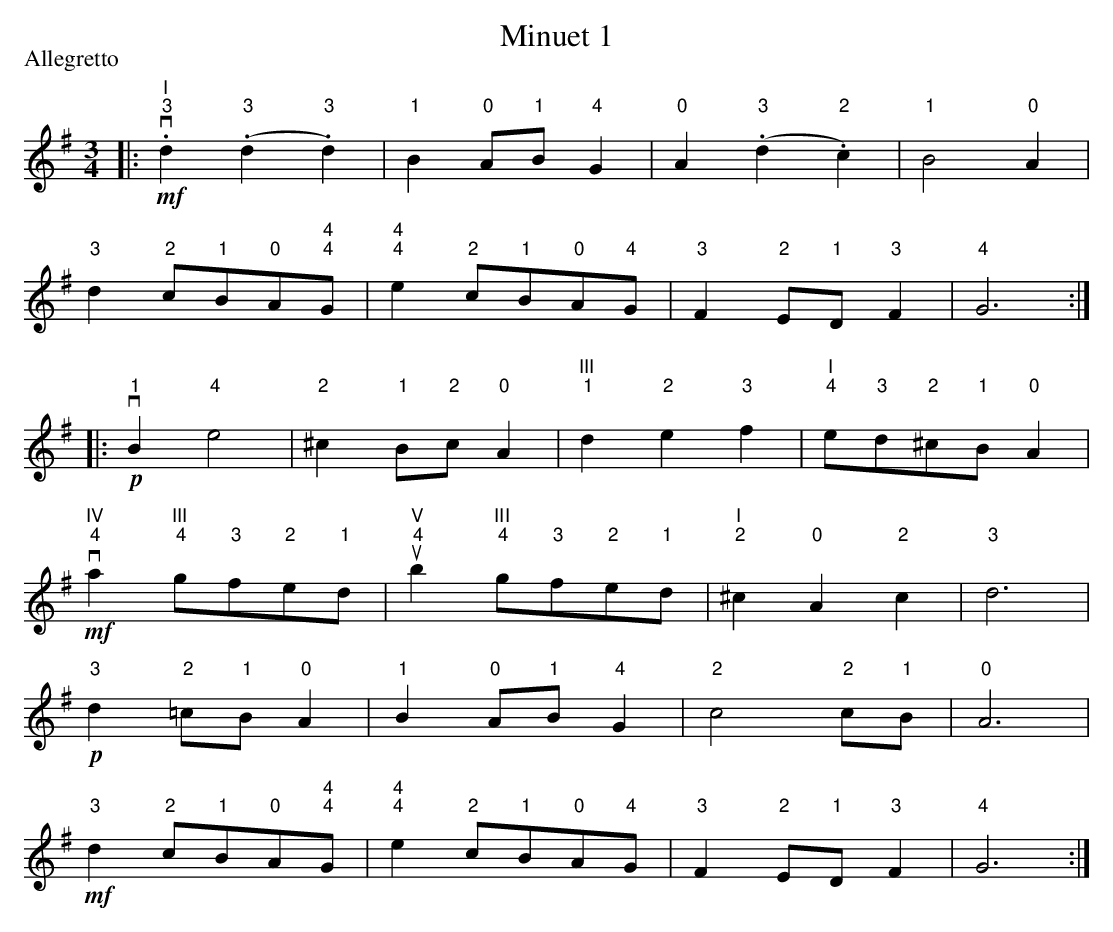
X:1
T: Minuet 1
T:
P: Allegretto
M: 3/4
L: 1/8
K: G
|: +mf+ v"I""3".d2("3".d2"3".d2) | "1"B2"0"A"1"B"4"G2 | "0"A2("3".d2."2"c2) | "1"B4"0"A2 |
"3"d2"2"c"1"B"0"A"4""4"G | "4""4"e2"2"c"1"B"0"A"4"G | "3"F2"2"E"1"D"3"F2 | "4"G6 :|
|: +p+ v"1"B2"4"e4 | "2"^c2"1"B"2"c"0"A2 | "III""1"d2"2"e2"3"f2 | "I""4"e"3"d"2"^c"1"B"0"A2 |
+mf+ v"IV""4"a2"III""4"g"3"f"2"e"1"d | u"V""4"b2"III""4"g"3"f"2"e"1"d | "I""2"^c2"0"A2"2"c2 | "3"d6 |
+p+ "3"d2"2"=c"1"B"0"A2 | "1"B2"0"A"1"B"4"G2 | "2"c4"2"c"1"B | "0"A6 |
+mf+ "3"d2"2"c"1"B"0"A"4""4"G | "4""4"e2"2"c"1"B"0"A"4"G | "3"F2"2"E"1"D"3"F2 | "4"G6 :|
